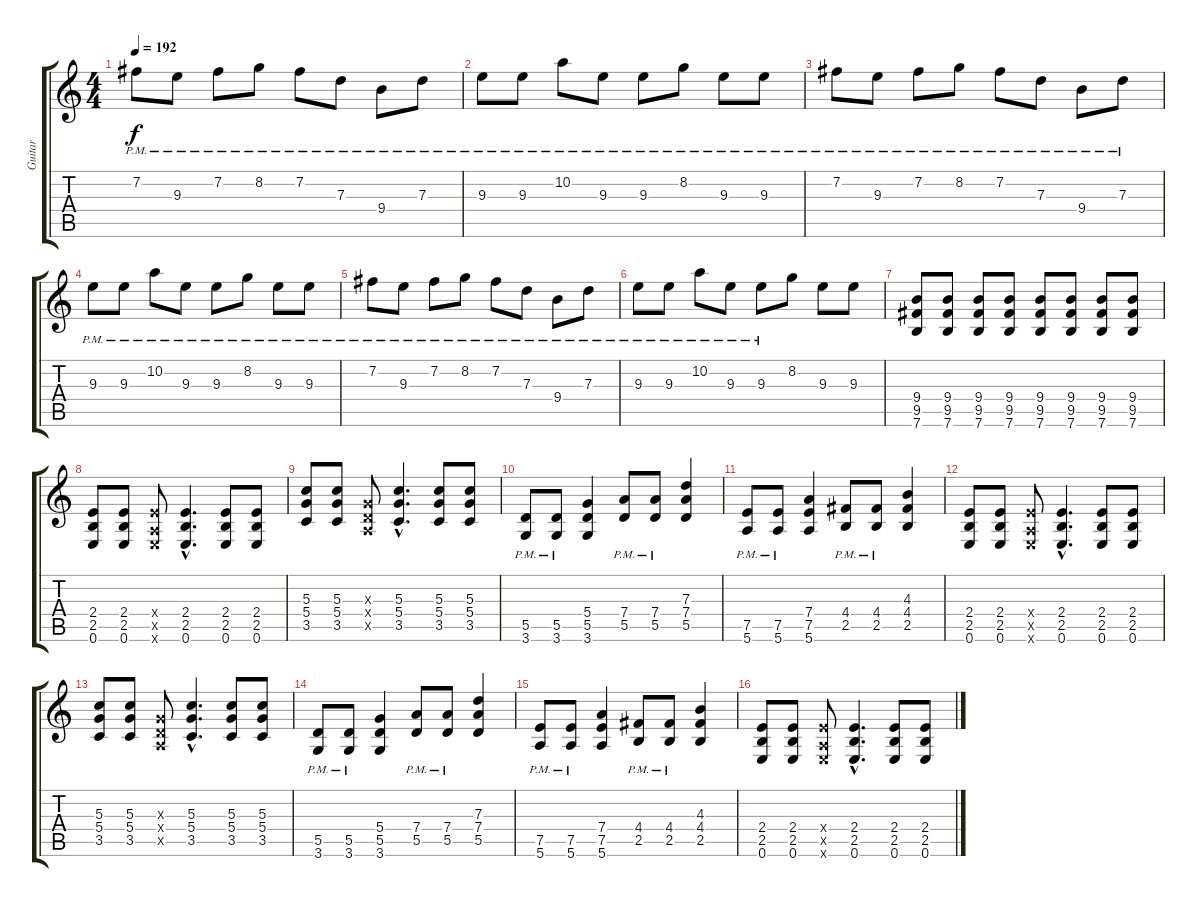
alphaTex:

\track ("Guitar " "Guitar ") {instrument distortionguitar}
\staff {score tabs}
\tuning (E4 B3 G3 D3 A2 E2) {hide}
\ts (4 4)
\tempo 192
\clef g2
\ks c
7.2{pm}.8{dy f} 9.3{pm}.8 7.2{pm}.8 8.2{pm}.8 7.2{pm}.8 7.3{pm}.8 9.4{pm}.8 7.3{pm}.8 |
9.3{pm}.8 9.3{pm}.8 10.2{pm}.8 9.3{pm}.8 9.3{pm}.8 8.2{pm}.8 9.3{pm}.8 9.3{pm}.8 |
7.2{pm}.8 9.3{pm}.8 7.2{pm}.8 8.2{pm}.8 7.2{pm}.8 7.3{pm}.8 9.4{pm}.8 7.3{pm}.8 |
9.3{pm}.8 9.3{pm}.8 10.2{pm}.8 9.3{pm}.8 9.3{pm}.8 8.2{pm}.8 9.3{pm}.8 9.3{pm}.8 |
7.2{pm}.8 9.3{pm}.8 7.2{pm}.8 8.2{pm}.8 7.2{pm}.8 7.3{pm}.8 9.4{pm}.8 7.3{pm}.8 |
9.3{pm}.8 9.3{pm}.8 10.2{pm}.8 9.3{pm}.8 9.3{pm}.8 8.2.8 9.3.8 9.3.8 |
(9.4 9.5 7.6).8 (9.4 9.5 7.6).8 (9.4 9.5 7.6).8 (9.4 9.5 7.6).8 (9.4 9.5 7.6).8 (9.4 9.5 7.6).8 (9.4 9.5 7.6).8 (9.4 9.5 7.6).8 |
(2.4 2.5 0.6).8 (2.4 2.5 0.6).8 (2.4{x} 0.5{x} 0.6{x}).8 (2.4{hac} 2.5{hac} 0.6{hac}).4{d} (2.4 2.5 0.6).8 (2.4 2.5 0.6).8 |
(5.3 5.4 3.5).8 (5.3 5.4 3.5).8 (0.3{x} 0.4{x} 0.5{x}).8 (5.3{hac} 5.4{hac} 3.5{hac}).4{d} (5.3 5.4 3.5).8 (5.3 5.4 3.5).8 |
(5.5{pm} 3.6{pm}).8 (5.5{pm} 3.6{pm}).8 (5.4 5.5 3.6).4 (7.4{pm} 5.5{pm}).8 (7.4{pm} 5.5{pm}).8 (7.3 7.4 5.5).4 |
(7.5{pm} 5.6{pm}).8 (7.5{pm} 5.6{pm}).8 (7.4 7.5 5.6).4 (4.4{pm} 2.5{pm}).8 (4.4{pm} 2.5{pm}).8 (4.3 4.4 2.5).4 |
(2.4 2.5 0.6).8 (2.4 2.5 0.6).8 (2.4{x} 0.5{x} 0.6{x}).8 (2.4{hac} 2.5{hac} 0.6{hac}).4{d} (2.4 2.5 0.6).8 (2.4 2.5 0.6).8 |
(5.3 5.4 3.5).8 (5.3 5.4 3.5).8 (0.3{x} 0.4{x} 0.5{x}).8 (5.3{hac} 5.4{hac} 3.5{hac}).4{d} (5.3 5.4 3.5).8 (5.3 5.4 3.5).8 |
(5.5{pm} 3.6{pm}).8 (5.5{pm} 3.6{pm}).8 (5.4 5.5 3.6).4 (7.4{pm} 5.5{pm}).8 (7.4{pm} 5.5{pm}).8 (7.3 7.4 5.5).4 |
(7.5{pm} 5.6{pm}).8 (7.5{pm} 5.6{pm}).8 (7.4 7.5 5.6).4 (4.4{pm} 2.5{pm}).8 (4.4{pm} 2.5{pm}).8 (4.3 4.4 2.5).4 |
(2.4 2.5 0.6).8 (2.4 2.5 0.6).8 (2.4{x} 0.5{x} 0.6{x}).8 (2.4{hac} 2.5{hac} 0.6{hac}).4{d} (2.4 2.5 0.6).8 (2.4 2.5 0.6).8
